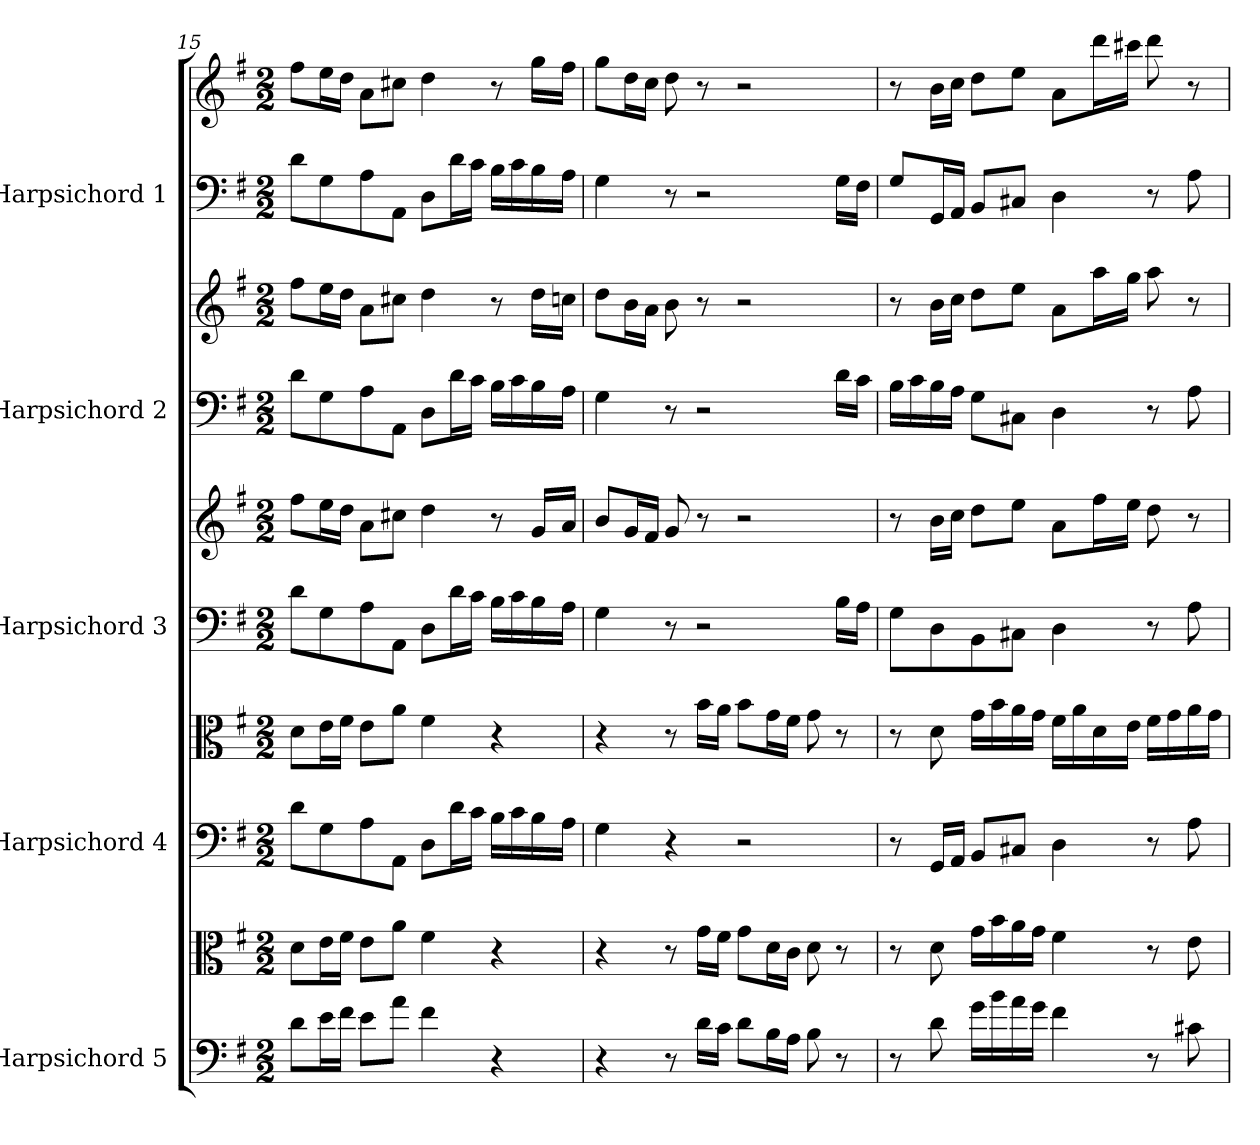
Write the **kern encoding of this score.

**kern	**kern	**kern	**kern	**kern	**kern	**kern	**kern	**kern	**kern
*part5	*part5	*part4	*part4	*part3	*part3	*part2	*part2	*part1	*part1
*staff10	*staff9	*staff8	*staff7	*staff6	*staff5	*staff4	*staff3	*staff2	*staff1
*I"Harpsichord 5	*	*I"Harpsichord 4	*	*I"Harpsichord 3	*	*I"Harpsichord 2	*	*I"Harpsichord 1	*
*I'Hp	*	*I'Hp	*	*I'Hp	*	*I'Hp	*	*I'Hp	*
!!LO:PB:g=z
*clefF4	*clefC3	*clefF4	*clefC3	*clefF4	*clefG2	*clefF4	*clefG2	*clefF4	*clefG2
*k[f#]	*k[f#]	*k[f#]	*k[f#]	*k[f#]	*k[f#]	*k[f#]	*k[f#]	*k[f#]	*k[f#]
*M2/2	*M2/2	*M2/2	*M2/2	*M2/2	*M2/2	*M2/2	*M2/2	*M2/2	*M2/2
=15	=15	=15	=15	=15	=15	=15	=15	=15	=15
8d\L	8d\L	8d\L	8d\L	8d\L	8ff#\L	8d\L	8ff#\L	8d\L	8ff#\L
16e\L	16e\L	8G\	16e\L	8G\	16ee\L	8G\	16ee\L	8G\	16ee\L
16f#\JJ	16f#\JJ	.	16f#\JJ	.	16dd\JJ	.	16dd\JJ	.	16dd\JJ
8e\L	8e\L	8A\	8e\L	8A\	8a\L	8A\	8a\L	8A\	8a\L
8a\J	8a\J	8AA\J	8a\J	8AA\J	8cc#X\J	8AA\J	8cc#X\J	8AA\J	8cc#X\J
4f#\	4f#\	8D\L	4f#\	8D\L	4dd\	8D\L	4dd\	8D\L	4dd\
.	.	16d\L	.	16d\L	.	16d\L	.	16d\L	.
.	.	16c\JJ	.	16c\JJ	.	16c\JJ	.	16c\JJ	.
4r	4r	16B\LL	4r	16B\LL	8r	16B\LL	8r	16B\LL	8r
.	.	16c\	.	16c\	.	16c\	.	16c\	.
.	.	16B\	.	16B\	16g/LL	16B\	16dd\LL	16B\	16gg\LL
.	.	16A\JJ	.	16A\JJ	16a/JJ	16A\JJ	16ccn\JJ	16A\JJ	16ff#\JJ
=16	=16	=16	=16	=16	=16	=16	=16	=16	=16
4r	4r	4G\	4r	4G\	8b/L	4G\	8dd\L	4G\	8gg\L
.	.	.	.	.	16g/L	.	16b\L	.	16dd\L
.	.	.	.	.	16f#/JJ	.	16a\JJ	.	16cc\JJ
8r	8r	4r	8r	8r	8g/	8r	8b\	8r	8dd\
16d\LL	16g\LL	.	16b\LL	2r	8r	2r	8r	2r	8r
16c\JJ	16f#\JJ	.	16a\JJ	.	.	.	.	.	.
8d\L	8g\L	2r	8b\L	.	2r	.	2r	.	2r
16B\L	16d\L	.	16g\L	.	.	.	.	.	.
16A\JJ	16c\JJ	.	16f#\JJ	.	.	.	.	.	.
8B\	8d\	.	8g\	.	.	.	.	.	.
8r	8r	.	8r	16B\LL	.	16d\LL	.	16G\LL	.
.	.	.	.	16A\JJ	.	16c\JJ	.	16F#\JJ	.
!!LO:PB:g=z
=17	=17	=17	=17	=17	=17	=17	=17	=17	=17
8r	8r	8r	8r	8G\L	8r	16B\LL	8r	8G/L	8r
.	.	.	.	.	.	16c\	.	.	.
8d\	8d\	16GG/LL	8d\	8D\	16b\LL	16B\	16b\LL	16GG/L	16b\LL
.	.	16AA/JJ	.	.	16cc\JJ	16A\JJ	16cc\JJ	16AA/JJ	16cc\JJ
16g\LL	16g\LL	8BB/L	16g\LL	8BB\	8dd\L	8G\L	8dd\L	8BB/L	8dd\L
16b\	16b\	.	16b\	.	.	.	.	.	.
16a\	16a\	8C#X/J	16a\	8C#X\J	8ee\J	8C#X\J	8ee\J	8C#X/J	8ee\J
16g\JJ	16g\JJ	.	16g\JJ	.	.	.	.	.	.
4f#\	4f#\	4D\	16f#\LL	4D\	8a\L	4D\	8a\L	4D\	8a\L
.	.	.	16a\	.	.	.	.	.	.
.	.	.	16d\	.	16ff#\L	.	16aa\L	.	16ddd\L
.	.	.	16e\JJ	.	16ee\JJ	.	16gg\JJ	.	16ccc#X\JJ
8r	8r	8r	16f#\LL	8r	8dd\	8r	8aa\	8r	8ddd\
.	.	.	16g\	.	.	.	.	.	.
8c#X\	8e\	8A\	16a\	8A\	8r	8A\	8r	8A\	8r
.	.	.	16g\JJ	.	.	.	.	.	.
=	=	=	=	=	=	=	=	=	=
*-	*-	*-	*-	*-	*-	*-	*-	*-	*-
